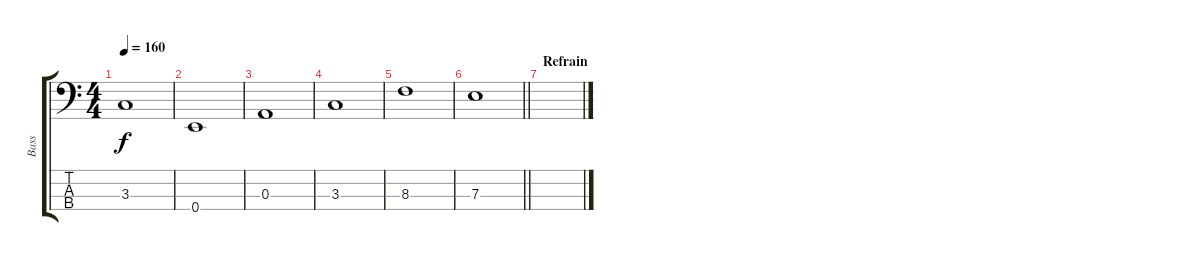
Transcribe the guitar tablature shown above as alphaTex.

\track ("Bass" "Bass") {instrument electricbassfinger}
\staff {score tabs}
\tuning (G2 D2 A1 E1) {hide}
\ts (4 4)
\tempo 160
\clef f4
\ks c
3.3.1{dy f} |
0.4.1 |
0.3.1 |
3.3.1 |
8.3.1 |
\barLineRight lightlight
7.3.1 |
\section ("" "Refrain")
